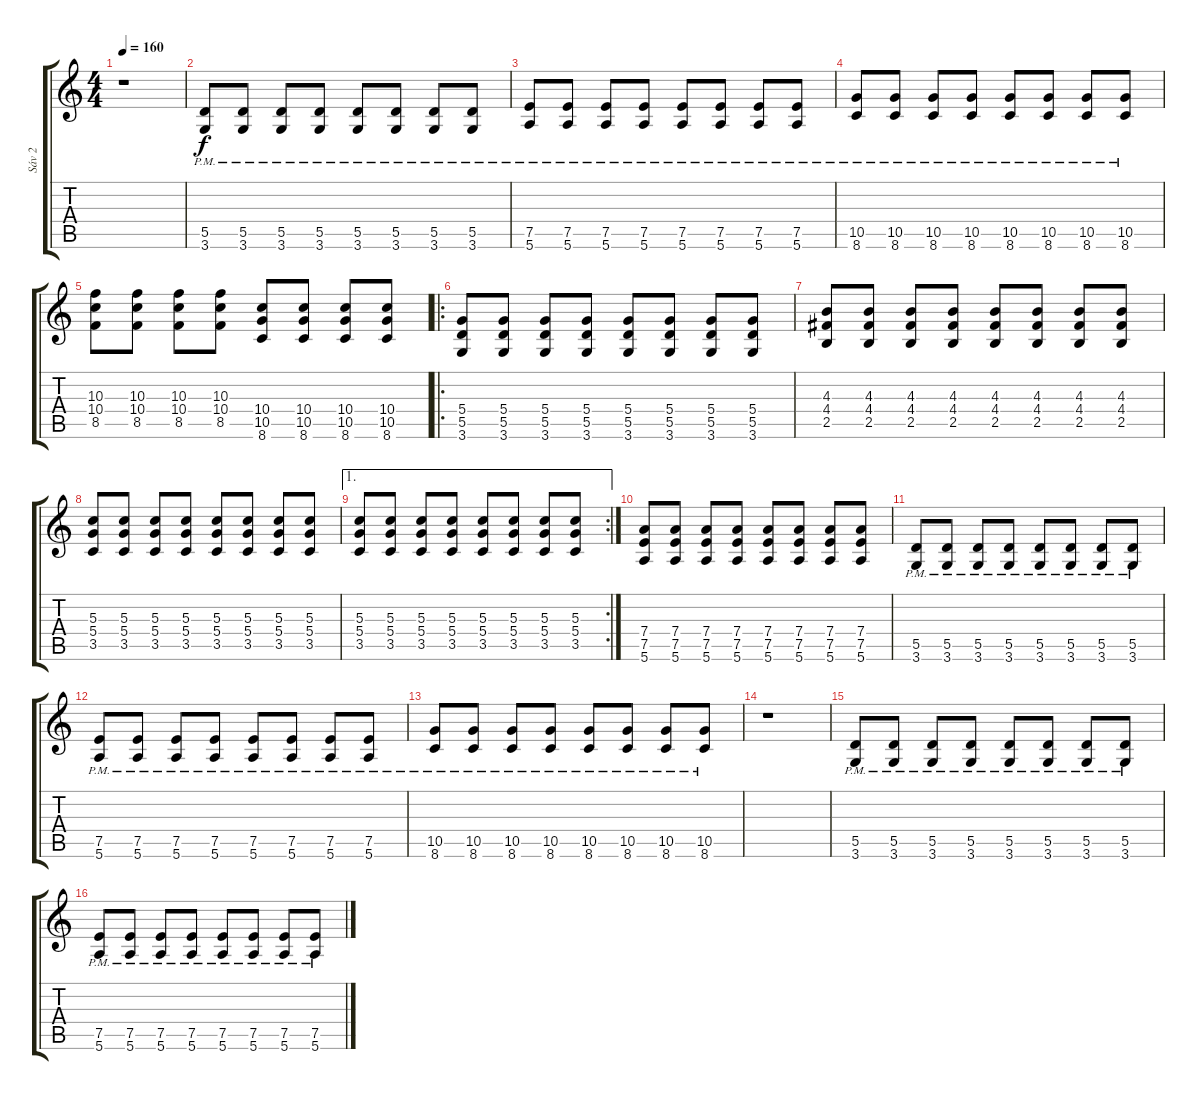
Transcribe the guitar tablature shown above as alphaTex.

\track ("Sáv 2" "Sáv 2") {instrument distortionguitar}
\staff {score tabs}
\tuning (E4 B3 G3 D3 A2 E2) {hide}
\ts (4 4)
\tempo 160
\clef g2
\ks c
r.1{dy f} |
(5.5{pm} 3.6{pm}).8 (5.5{pm} 3.6{pm}).8 (5.5{pm} 3.6{pm}).8 (5.5{pm} 3.6{pm}).8 (5.5{pm} 3.6{pm}).8 (5.5{pm} 3.6{pm}).8 (5.5{pm} 3.6{pm}).8 (5.5{pm} 3.6{pm}).8 |
(7.5{pm} 5.6{pm}).8 (7.5{pm} 5.6{pm}).8 (7.5{pm} 5.6{pm}).8 (7.5{pm} 5.6{pm}).8 (7.5{pm} 5.6{pm}).8 (7.5{pm} 5.6{pm}).8 (7.5{pm} 5.6{pm}).8 (7.5{pm} 5.6{pm}).8 |
(10.5{pm} 8.6{pm}).8 (10.5{pm} 8.6{pm}).8 (10.5{pm} 8.6{pm}).8 (10.5{pm} 8.6{pm}).8 (10.5{pm} 8.6{pm}).8 (10.5{pm} 8.6{pm}).8 (10.5{pm} 8.6{pm}).8 (10.5{pm} 8.6{pm}).8 |
(10.3 10.4 8.5).8 (10.3 10.4 8.5).8 (10.3 10.4 8.5).8 (10.3 10.4 8.5).8 (10.4 10.5 8.6).8 (10.4 10.5 8.6).8 (10.4 10.5 8.6).8 (10.4 10.5 8.6).8 |
\ro
(5.4 5.5 3.6).8 (5.4 5.5 3.6).8 (5.4 5.5 3.6).8 (5.4 5.5 3.6).8 (5.4 5.5 3.6).8 (5.4 5.5 3.6).8 (5.4 5.5 3.6).8 (5.4 5.5 3.6).8 |
(4.3 4.4 2.5).8 (4.3 4.4 2.5).8 (4.3 4.4 2.5).8 (4.3 4.4 2.5).8 (4.3 4.4 2.5).8 (4.3 4.4 2.5).8 (4.3 4.4 2.5).8 (4.3 4.4 2.5).8 |
(5.3 5.4 3.5).8 (5.3 5.4 3.5).8 (5.3 5.4 3.5).8 (5.3 5.4 3.5).8 (5.3 5.4 3.5).8 (5.3 5.4 3.5).8 (5.3 5.4 3.5).8 (5.3 5.4 3.5).8 |
\ae 1
\rc 2
(5.3 5.4 3.5).8 (5.3 5.4 3.5).8 (5.3 5.4 3.5).8 (5.3 5.4 3.5).8 (5.3 5.4 3.5).8 (5.3 5.4 3.5).8 (5.3 5.4 3.5).8 (5.3 5.4 3.5).8 |
(7.4 7.5 5.6).8 (7.4 7.5 5.6).8 (7.4 7.5 5.6).8 (7.4 7.5 5.6).8 (7.4 7.5 5.6).8 (7.4 7.5 5.6).8 (7.4 7.5 5.6).8 (7.4 7.5 5.6).8 |
(5.5{pm} 3.6{pm}).8 (5.5{pm} 3.6{pm}).8 (5.5{pm} 3.6{pm}).8 (5.5{pm} 3.6{pm}).8 (5.5{pm} 3.6{pm}).8 (5.5{pm} 3.6{pm}).8 (5.5{pm} 3.6{pm}).8 (5.5{pm} 3.6{pm}).8 |
(7.5{pm} 5.6{pm}).8 (7.5{pm} 5.6{pm}).8 (7.5{pm} 5.6{pm}).8 (7.5{pm} 5.6{pm}).8 (7.5{pm} 5.6{pm}).8 (7.5{pm} 5.6{pm}).8 (7.5{pm} 5.6{pm}).8 (7.5{pm} 5.6{pm}).8 |
(10.5{pm} 8.6{pm}).8 (10.5{pm} 8.6{pm}).8 (10.5{pm} 8.6{pm}).8 (10.5{pm} 8.6{pm}).8 (10.5{pm} 8.6{pm}).8 (10.5{pm} 8.6{pm}).8 (10.5{pm} 8.6{pm}).8 (10.5{pm} 8.6{pm}).8 |
r.1 |
(5.5{pm} 3.6{pm}).8 (5.5{pm} 3.6{pm}).8 (5.5{pm} 3.6{pm}).8 (5.5{pm} 3.6{pm}).8 (5.5{pm} 3.6{pm}).8 (5.5{pm} 3.6{pm}).8 (5.5{pm} 3.6{pm}).8 (5.5{pm} 3.6{pm}).8 |
(7.5{pm} 5.6{pm}).8 (7.5{pm} 5.6{pm}).8 (7.5{pm} 5.6{pm}).8 (7.5{pm} 5.6{pm}).8 (7.5{pm} 5.6{pm}).8 (7.5{pm} 5.6{pm}).8 (7.5{pm} 5.6{pm}).8 (7.5{pm} 5.6{pm}).8
